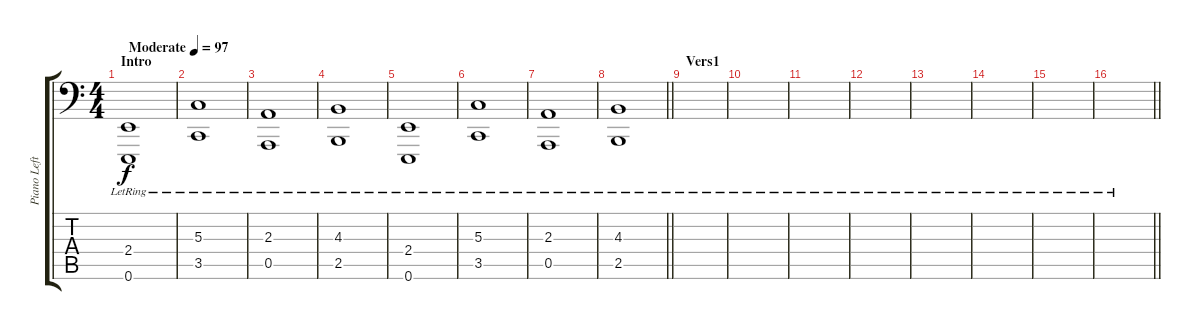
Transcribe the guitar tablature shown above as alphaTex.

\track ("Piano Left" "Piano Left") {instrument acousticgrandpiano}
\staff {score tabs}
\tuning (E3 B2 G2 D2 A1 E1) {hide}
\ts (4 4)
\section ("" "Intro")
\tempo (97 "Moderate")
\clef f4
\ks c
(2.4{lr} 0.6{lr}).1{dy f instrument acousticgrandpiano} |
(5.3{lr} 3.5{lr}).1 |
(2.3{lr} 0.5{lr}).1 |
(4.3{lr} 2.5{lr}).1 |
(2.4{lr} 0.6{lr}).1 |
(5.3{lr} 3.5{lr}).1 |
(2.3{lr} 0.5{lr}).1 |
\barLineRight lightlight
(4.3{lr} 2.5{lr}).1 |
\section ("" "Vers1")
|
|
|
|
|
|
|
\barLineRight lightlight
